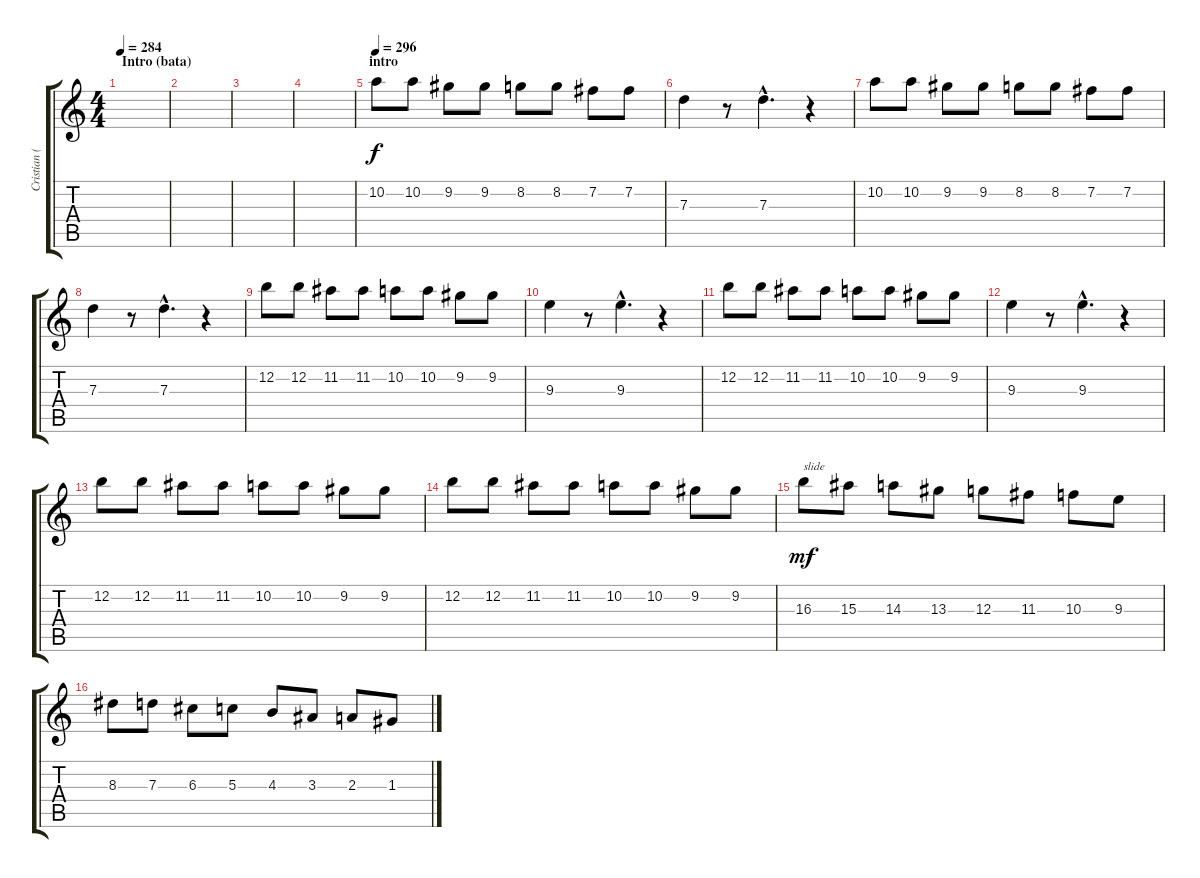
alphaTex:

\track ("Cristian (guitarra)" "Cristian (") {instrument distortionguitar}
\staff {score tabs}
\tuning (E4 B3 G3 D3 A2 E2) {hide}
\ts (4 4)
\section ("" "Intro (bata)")
\tempo 284
\tempo 300
\tempo 284
\clef g2
\ks c
|
|
|
|
\section ("" "intro ")
\tempo 296
10.2.8{volume 13} 10.2.8 9.2.8 9.2.8 8.2.8 8.2.8 7.2.8 7.2.8 |
7.3.4 r.8 7.3{hac}.4{d} r.4 |
10.2.8 10.2.8 9.2.8 9.2.8 8.2.8 8.2.8 7.2.8 7.2.8 |
7.3.4 r.8 7.3{hac}.4{d} r.4 |
12.2.8 12.2.8 11.2.8 11.2.8 10.2.8 10.2.8 9.2.8 9.2.8 |
9.3.4 r.8 9.3{hac}.4{d} r.4 |
12.2.8 12.2.8 11.2.8 11.2.8 10.2.8 10.2.8 9.2.8 9.2.8 |
9.3.4 r.8 9.3{hac}.4{d} r.4 |
12.2.8 12.2.8 11.2.8 11.2.8 10.2.8 10.2.8 9.2.8 9.2.8 |
12.2.8 12.2.8 11.2.8 11.2.8 10.2.8 10.2.8 9.2.8 9.2.8 |
16.3.8{txt "slide" dy mf} 15.3.8 14.3.8 13.3.8 12.3.8 11.3.8 10.3.8 9.3.8 |
8.3.8 7.3.8 6.3.8 5.3.8 4.3.8 3.3.8 2.3.8 1.3.8
